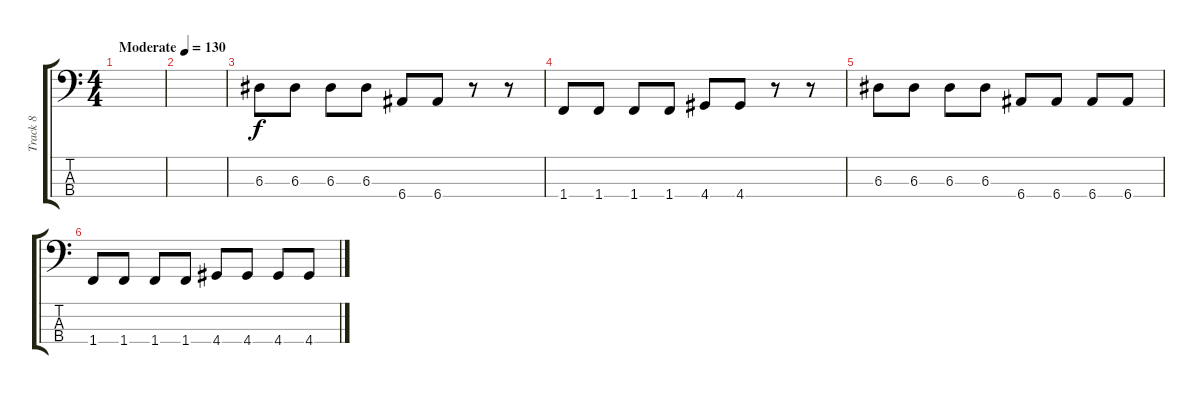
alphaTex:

\track ("Track 8" "Track 8") {instrument electricbassfinger}
\staff {score tabs}
\tuning (G2 D2 A1 E1) {hide}
\ts (4 4)
\tempo (130 "Moderate")
\clef f4
\ks c
|
|
6.3.8 6.3.8 6.3.8 6.3.8 6.4.8 6.4.8 r.8 r.8 |
1.4.8 1.4.8 1.4.8 1.4.8 4.4.8 4.4.8 r.8 r.8 |
6.3.8 6.3.8 6.3.8 6.3.8 6.4.8 6.4.8 6.4.8 6.4.8 |
1.4.8 1.4.8 1.4.8 1.4.8 4.4.8 4.4.8 4.4.8 4.4.8
